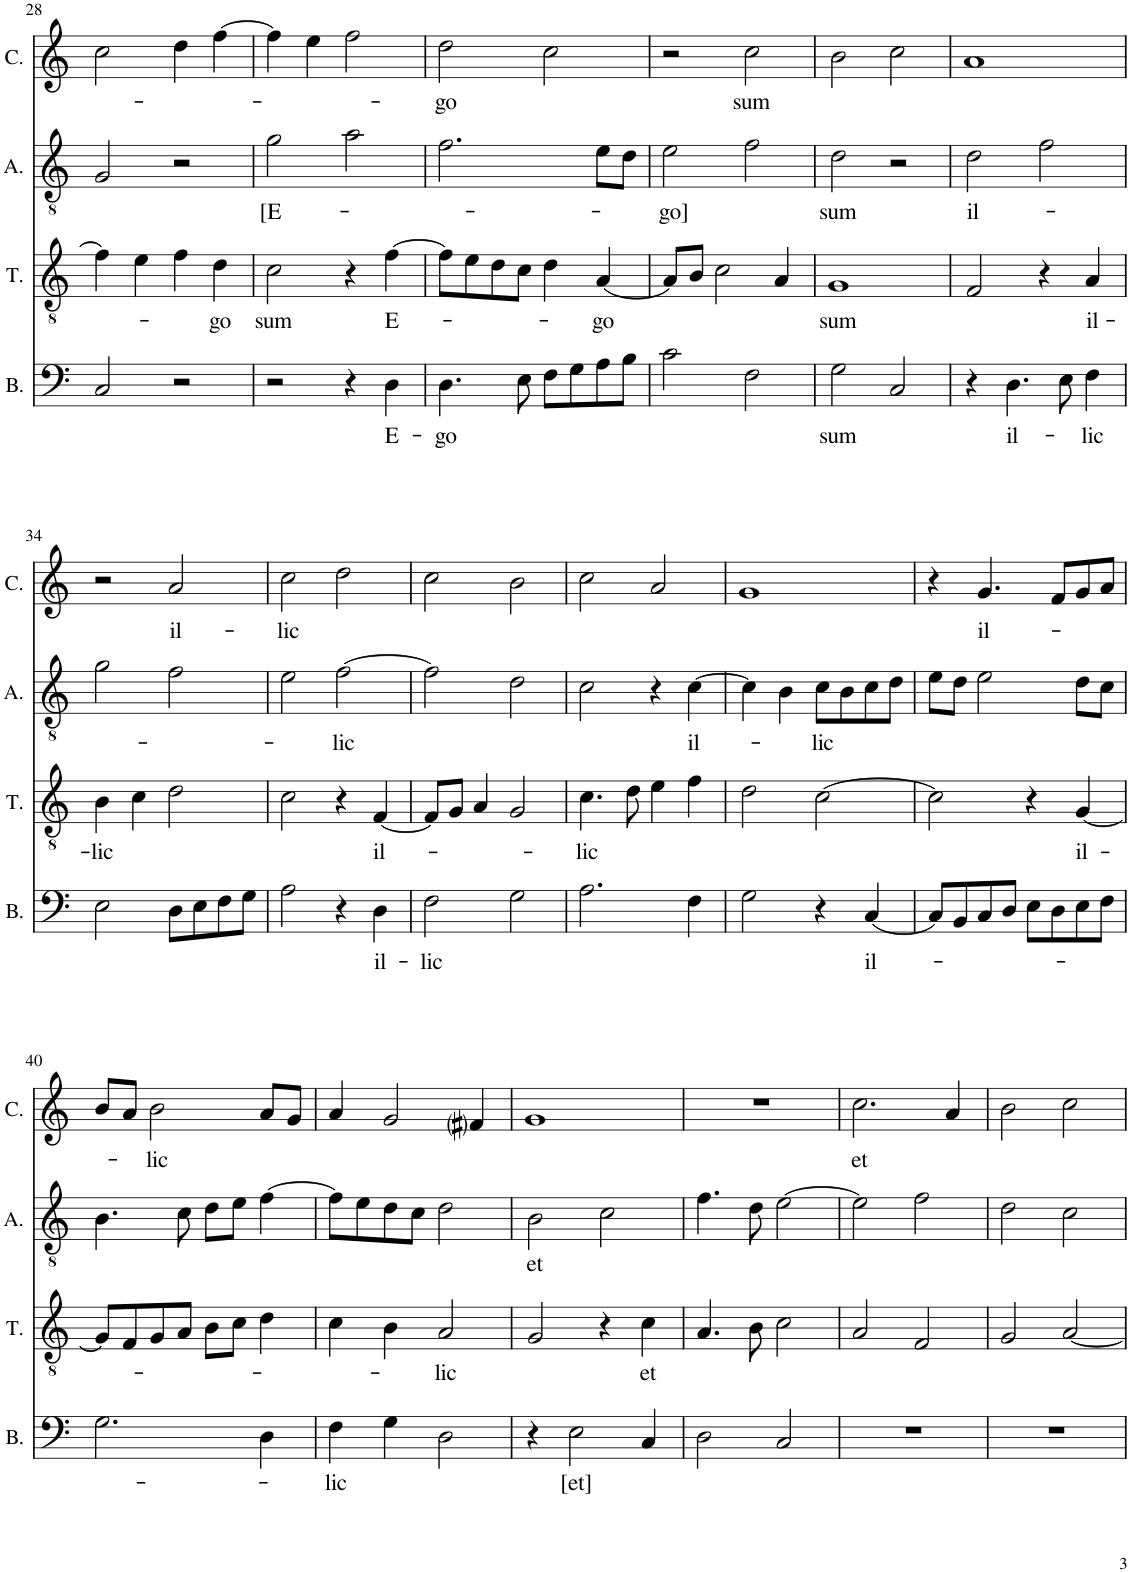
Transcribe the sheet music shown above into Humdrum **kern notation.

**kern	**text	**kern	**text	**kern	**text	**kern	**text
*part4	*part4	*part3	*part3	*part2	*part2	*part1	*part1
*staff4	*staff4	*staff3	*staff3	*staff2	*staff2	*staff1	*staff1
*I"Bassus	*	*I"Tenor	*	*I"Altus	*	*I"Cantus	*
*I'B.	*	*I'T.	*	*I'A.	*	*I'C.	*
!!LO:PB:g=z
*clefF4	*	*clefGv2	*	*clefGv2	*	*clefG2	*
*k[]	*	*k[]	*	*k[]	*	*k[]	*
*M2/2	*	*M2/2	*	*M2/2	*	*M2/2	*
*met(c|)	*	*met(c|)	*	*met(c|)	*	*met(c|)	*
=28	=28	=28	=28	=28	=28	=28	=28
2C/	.	4f\]	.	2G/	.	2cc\	.
.	.	4e\	.	.	.	.	.
2r	.	4f\	.	2r	.	4dd\	.
!	!	!	!LO:LY:b	!	!	!	!
.	.	4d\	-go	.	.	[4ff\	.
=29	=29	=29	=29	=29	=29	=29	=29
!	!	!	!LO:LY:b	!	!LO:LY:b	!	!
2r	.	2c\	sum	2g\	[E-	4ff\]	.
.	.	.	.	.	.	4ee\	.
4r	.	4r	.	2a\	.	2ff\	.
!	!LO:LY:b	!	!LO:LY:b	!	!	!	!
4D\	E-	[4f\	E-	.	.	.	.
=30	=30	=30	=30	=30	=30	=30	=30
!	!LO:LY:b	!	!	!	!	!	!LO:LY:b
4.D\	-go	8f\L]	.	2.f\	.	2dd\	-go
.	.	8e\	.	.	.	.	.
.	.	8d\	.	.	.	.	.
8E\	.	8c\J	.	.	.	.	.
8F\L	.	4d\	.	.	.	2cc\	.
8G\	.	.	.	.	.	.	.
!	!	!	!LO:LY:b	!	!	!	!
8A\	.	[4A/	-go	8e\L	.	.	.
8B\J	.	.	.	8d\J	.	.	.
=31	=31	=31	=31	=31	=31	=31	=31
!	!	!	!	!	!LO:LY:b	!	!
2c\	.	8A/L]	.	2e\	-go]	2r	.
.	.	8B/J	.	.	.	.	.
.	.	2c\	.	.	.	.	.
!	!	!	!	!	!	!	!LO:LY:b
2F\	.	.	.	2f\	.	2cc\	sum
.	.	4A/	.	.	.	.	.
=32	=32	=32	=32	=32	=32	=32	=32
!	!LO:LY:b	!	!LO:LY:b	!	!LO:LY:b	!	!
2G\	sum	1G	sum	2d\	sum	2b\	.
2C/	.	.	.	2r	.	2cc\	.
=33	=33	=33	=33	=33	=33	=33	=33
!	!	!	!	!	!LO:LY:b	!	!
4r	.	2F/	.	2d\	il-	1a	.
!	!LO:LY:b	!	!	!	!	!	!
4.D\	il-	.	.	.	.	.	.
.	.	4r	.	2f\	.	.	.
8E\	.	.	.	.	.	.	.
!	!LO:LY:b	!	!LO:LY:b	!	!	!	!
4F\	-lic	4A/	il-	.	.	.	.
!!LO:LB:g=z
=34	=34	=34	=34	=34	=34	=34	=34
!	!	!	!LO:LY:b	!	!	!	!
2E\	.	4B\	-lic	2g\	.	2r	.
.	.	4c\	.	.	.	.	.
!	!	!	!	!	!	!	!LO:LY:b
8D\L	.	2d\	.	2f\	.	2a/	il-
8E\	.	.	.	.	.	.	.
8F\	.	.	.	.	.	.	.
8G\J	.	.	.	.	.	.	.
=35	=35	=35	=35	=35	=35	=35	=35
!	!	!	!	!	!	!	!LO:LY:b
2A\	.	2c\	.	2e\	.	2cc\	-lic
!	!	!	!	!	!LO:LY:b	!	!
4r	.	4r	.	[2f\	-lic	2dd\	.
!	!LO:LY:b	!	!LO:LY:b	!	!	!	!
4D\	il-	[4F/	il-	.	.	.	.
=36	=36	=36	=36	=36	=36	=36	=36
!	!LO:LY:b	!	!	!	!	!	!
2F\	-lic	8F/L]	.	2f\]	.	2cc\	.
.	.	8G/J	.	.	.	.	.
.	.	4A/	.	.	.	.	.
2G\	.	2G/	.	2d\	.	2b\	.
=37	=37	=37	=37	=37	=37	=37	=37
!	!	!	!LO:LY:b	!	!	!	!
2.A\	.	4.c\	-lic	2c\	.	2cc\	.
.	.	8d\	.	.	.	.	.
.	.	4e\	.	4r	.	2a/	.
!	!	!	!	!	!LO:LY:b	!	!
4F\	.	4f\	.	[4c\	il-	.	.
=38	=38	=38	=38	=38	=38	=38	=38
2G\	.	2d\	.	4c\]	.	1g	.
.	.	.	.	4B\	.	.	.
!	!	!	!	!	!LO:LY:b	!	!
4r	.	[2c\	.	8c\L	-lic	.	.
.	.	.	.	8B\	.	.	.
!	!LO:LY:b	!	!	!	!	!	!
[4C/	il-	.	.	8c\	.	.	.
.	.	.	.	8d\J	.	.	.
=39	=39	=39	=39	=39	=39	=39	=39
8C/L]	.	2c\]	.	8e\L	.	4r	.
8BB/	.	.	.	8d\J	.	.	.
!	!	!	!	!	!	!	!LO:LY:b
8C/	.	.	.	2e\	.	4.g/	il-
8D/J	.	.	.	.	.	.	.
8E\L	.	4r	.	.	.	.	.
8D\	.	.	.	.	.	8f/L	.
!	!	!	!LO:LY:b	!	!	!	!
8E\	.	[4G/	il-	8d\L	.	8g/	.
8F\J	.	.	.	8c\J	.	8a/J	.
!!LO:LB:g=z
=40	=40	=40	=40	=40	=40	=40	=40
2.G\	.	8G/L]	.	4.B\	.	8b/L	.
.	.	8F/	.	.	.	8a/J	.
!	!	!	!	!	!	!	!LO:LY:b
.	.	8G/	.	.	.	2b\	-lic
.	.	8A/J	.	8c\	.	.	.
.	.	8B\L	.	8d\L	.	.	.
.	.	8c\J	.	8e\J	.	.	.
4D\	.	4d\	.	[4f\	.	8a/L	.
.	.	.	.	.	.	8g/J	.
=41	=41	=41	=41	=41	=41	=41	=41
!	!LO:LY:b	!	!	!	!	!	!
4F\	-lic	4c\	.	8f\L]	.	4a/	.
.	.	.	.	8e\	.	.	.
4G\	.	4B\	.	8d\	.	2g/	.
.	.	.	.	8c\J	.	.	.
!	!	!	!LO:LY:b	!	!	!	!
2D\	.	2A/	-lic	2d\	.	.	.
.	.	.	.	.	.	4f#i/	.
=42	=42	=42	=42	=42	=42	=42	=42
!	!	!	!	!	!LO:LY:b	!	!
4r	.	2G/	.	2B\	et	1g	.
!	!LO:LY:b	!	!	!	!	!	!
2E\	[et]	.	.	.	.	.	.
.	.	4r	.	2c\	.	.	.
!	!	!	!LO:LY:b	!	!	!	!
4C/	.	4c\	et	.	.	.	.
=43	=43	=43	=43	=43	=43	=43	=43
2D\	.	4.A/	.	4.f\	.	1r	.
.	.	8B\	.	8d\	.	.	.
2C/	.	2c\	.	[2e\	.	.	.
=44	=44	=44	=44	=44	=44	=44	=44
!	!	!	!	!	!	!	!LO:LY:b
1r	.	2A/	.	2e\]	.	2.cc\	et
.	.	2F/	.	2f\	.	.	.
.	.	.	.	.	.	4a/	.
=45	=45	=45	=45	=45	=45	=45	=45
1r	.	2G/	.	2d\	.	2b\	.
.	.	[2A/	.	2c\	.	2cc\	.
=	=	=	=	=	=	=	=
*-	*-	*-	*-	*-	*-	*-	*-
